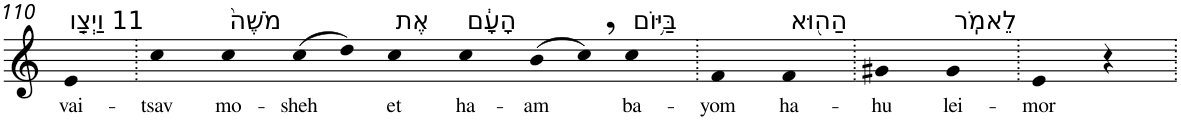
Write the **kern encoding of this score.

**kern	**text
*part1	*part1
*staff1	*staff1
*I"Piano	*
*I'Pno	*
!!LO:PB:g=z
*clefG2	*
*k[]	*
=110	=110
!LO:TX:a:t=11 וַיְצַ֤ו	!
!	!LO:LY:b
4e	vai-
=111.	=111.
!	!LO:LY:b
4cc	-tsav
!LO:TX:a:t=מֹשֶׁה֙	!
!	!LO:LY:b
4cc	mo-
!	!LO:LY:b
(8cc	-sheh
8dd)	.
!LO:TX:a:t=אֶת	!
!	!LO:LY:b
4cc	et
!LO:TX:a:t=הָעָ֔ם	!
!	!LO:LY:b
4cc	ha-
!	!LO:LY:b
(8b	-am
8cc,)	.
!LO:TX:a:t=בַּיּ֥וֹם	!
!	!LO:LY:b
4cc	ba-
=112.	=112.
!	!LO:LY:b
4f	-yom
!LO:TX:a:t=הַה֖וּא	!
!	!LO:LY:b
4f	ha-
=113.	=113.
!	!LO:LY:b
4g#X	-hu
!LO:TX:a:t=לֵאמֹֽר	!
!	!LO:LY:b
4g#	lei-
=114.	=114.
!	!LO:LY:b
4e	-mor
4r	.
=.	=.
*-	*-
